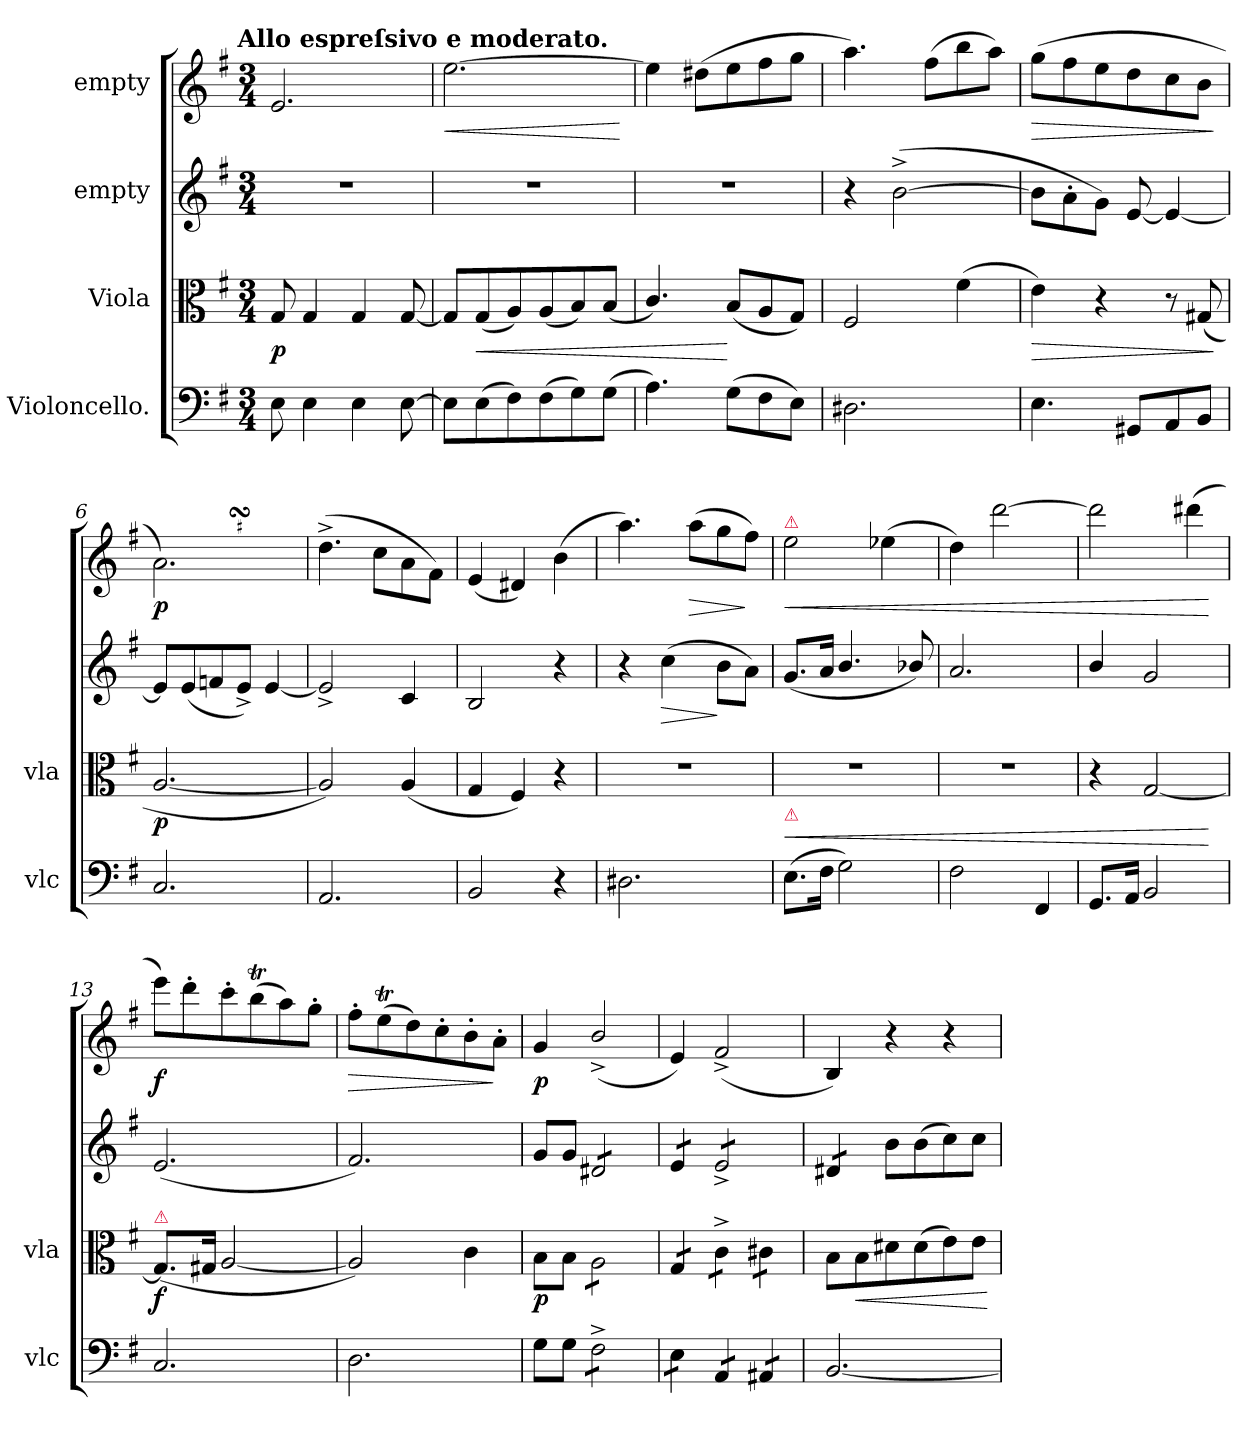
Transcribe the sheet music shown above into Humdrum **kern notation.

**kern	**dynam	**kern	**dynam	**kern	**dynam	**kern	**dynam
*part4	*part4	*part3	*part3	*part2	*part2	*part1	*part1
*staff4	*staff4	*staff3	*staff3	*staff2	*staff2	*staff1	*staff1
*I"Violoncello.	*	*I"Viola	*	*I"empty	*	*I"empty	*
*I'vlc	*	*I'vla	*	*	*	*	*
*clefF4	*	*clefC3	*	*clefG2	*	*clefG2	*
*k[f#]	*	*k[f#]	*	*k[f#]	*	*k[f#]	*
*e:	*	*e:	*	*e:	*	*e:	*
!!LO:TX:omd:t=Allo espreſsivo e moderato.
*M3/4	*	*M3/4	*	*M3/4	*	*M3/4	*
=1	=1	=1	=1	=1	=1	=1	=1
8E\	.	8G/	p	2.r	.	2.e/	.
4E\	.	4G/	.	.	.	.	.
4E\	.	4G/	.	.	.	.	.
[8E\	.	[8G/	.	.	.	.	.
=2	=2	=2	=2	=2	=2	=2	=2
!	!	!	!	!	!	!	!LO:HP:b
8E\L]	.	8G/L]	.	2.r	.	[2.ee\	<
!	!	!	!LO:HP:b	!	!	!	!
(8E\	.	(8G/	<	.	.	.	.
8F#\)	.	8A/)	.	.	.	.	.
(8F#\	.	(8A/	.	.	.	.	.
8G\)	.	8B/)	.	.	.	.	.
(8G\J	.	(8B/J	.	.	.	.	.
.	.	.	.	.	.	.	[
=3	=3	=3	=3	=3	=3	=3	=3
4.A\)	.	4.c/)	.	2.r	.	4ee\]	.
.	.	.	.	.	.	(8dd#X\L	.
(8G\L	.	(8B/L	[	.	.	8ee\	.
8F#\	.	8A/	.	.	.	8ff#\	.
8E\J)	.	8G/J)	.	.	.	8gg\J	.
=4	=4	=4	=4	=4	=4	=4	=4
2.D#X\	.	2F#/	.	4r	.	4.aa\)	.
.	.	.	.	([2b^<\	.	.	.
.	.	.	.	.	.	(8ff#\L	.
.	.	(4f#\	.	.	.	8bb\	.
.	.	.	.	.	.	8aa\J)	.
=5	=5	=5	=5	=5	=5	=5	=5
!	!	!	!LO:HP:b	!	!	!	!LO:HP:b
4.E\	.	4e\)	>	8b\L]	.	(8gg\L	>
.	.	.	.	8a'\	.	8ff#\	.
.	.	4r	.	8g\J)	.	8ee\	.
8GG#X/L	.	.	.	[8e/	.	8dd\	.
8AA/	.	8r	.	4e/_	.	8cc\	.
8BB/J	.	(>8G#X/	.	.	.	8b\J	.
.	.	.	]	.	.	.	]
=6	=6	=6	=6	=6	=6	=6	=6
!	!	!	!	!	!	!LO:TURN:lacc=#	!
2.C/	.	[2.A/	p	8e/L]	.	2.aSSs\)	p
.	.	.	.	(8e/	.	.	.
.	.	.	.	8fn/	.	.	.
.	.	.	.	8e^>/J)	.	.	.
.	.	.	.	[4e/	.	.	.
=7	=7	=7	=7	=7	=7	=7	=7
2.AA/	.	2A/])	.	2e^/]	.	(4.dd^<\	.
.	.	.	.	.	.	8cc\L	.
.	.	(4A/	.	4c/	.	8a\	.
.	.	.	.	.	.	8f#\J)	.
=8	=8	=8	=8	=8	=8	=8	=8
2BB/	.	4G/	.	2B/	.	(>4e/	.
.	.	4F#/)	.	.	.	4d#X/)	.
4r	.	4r	.	4r	.	(4b\	.
=9	=9	=9	=9	=9	=9	=9	=9
2.D#X\	.	2.r	.	4r	.	4.aa\)	.
!	!	!	!	!	!LO:HP:b	!	!
.	.	.	.	(4cc\	>	.	.
!	!	!	!	!	!	!	!LO:HP:b
.	.	.	.	.	.	(8aa\L	>
.	.	.	.	8b\L	]	8gg\	.
.	.	.	.	8a\J)	.	8ff#\J)	]
=10	=10	=10	=10	=10	=10	=10	=10
!	!	!	!	!	!	!LO:TX:a:color=crimson:t=⚠	!
!LO:TX:a:color=crimson:t=⚠	!	!	!	!	!	!	!
!	!LO:HP:a	!	!	!	!	!	!LO:HP:b
(8.E\L	<	2.r	.	(>8.g/L	.	2ee\	<
16F#\Jk	.	.	.	16a/Jk	.	.	.
2G\)	.	.	.	4.b/	.	.	.
.	.	.	.	.	.	(4ee-X\	.
.	.	.	.	8b-X/)	.	.	.
=11	=11	=11	=11	=11	=11	=11	=11
2F#\	.	2.r	.	2.a/	.	4dd\)	.
.	.	.	.	.	.	[2ddd\	.
4FF#/	.	.	.	.	.	.	.
=12	=12	=12	=12	=12	=12	=12	=12
8.GG/L	.	4r	.	4b/	.	2ddd\]	.
16AA/Jk	.	.	.	.	.	.	.
2BB/	.	[2G/	.	2g/	.	.	.
.	.	.	.	.	.	(4ddd#X\	.
.	[	.	.	.	.	.	[
=13	=13	=13	=13	=13	=13	=13	=13
!	!	!LO:TX:a:color=crimson:t=⚠	!	!	!	!	!
2.C/	.	(>8.G/L]	f	(2.e/	.	8eee\L)	f
.	.	.	.	.	.	8ddd'\	.
.	.	16G#X/Jk	.	.	.	.	.
.	.	[2A/	.	.	.	8ccc'\	.
.	.	.	.	.	.	(8bbt\	.
.	.	.	.	.	.	8aa\)	.
.	.	.	.	.	.	8gg'\J	.
=14	=14	=14	=14	=14	=14	=14	=14
!	!	!	!	!	!	!	!LO:HP:b
2.D\	.	2A/])	.	2.f#/)	.	8ff#'\L	>
.	.	.	.	.	.	(8eeT\	.
.	.	.	.	.	.	8dd\)	.
.	.	.	.	.	.	8cc'\	.
.	.	4c\	.	.	.	8b'\	.
.	.	.	.	.	.	8a'\J	]
=15	=15	=15	=15	=15	=15	=15	=15
8G\L	.	8B\L	p	8g/L	.	4g/	p
8G\J	.	8B\J	.	8g/J	.	.	.
*tremolo	*	*	*	*	*	*	*
*	*	*tremolo	*	*	*	*	*
*	*	*	*	*tremolo	*	*	*
8F#^\L	.	8A\L	.	8d#X/L	.	(2b^>/	.
8F#^\	.	8A\	.	8d#X/	.	.	.
8F#^\	.	8A\	.	8d#X/	.	.	.
8F#^\J	.	8A\J	.	8d#X/J	.	.	.
=16	=16	=16	=16	=16	=16	=16	=16
8E\L	.	8G/L	.	8e/L	.	4e/)	.
8E\J	.	8G/J	.	8e/J	.	.	.
8AA/L	.	8c^<\L	.	8e^/L	.	(2f#^>/	.
8AA/J	.	8c^<\J	.	8e^/	.	.	.
8AA#X/L	.	8c#X\L	.	8e^/	.	.	.
8AA#X/J	.	8c#X\J	.	8e^/J	.	.	.
*	*	*Xtremolo	*	*	*	*	*
*Xtremolo	*	*	*	*	*	*	*
=17	=17	=17	=17	=17	=17	=17	=17
[2.BB/	.	8B\L	.	8d#X/L	.	4B/)	.
!	!	!	!LO:HP:b	!	!	!	!
.	.	8B\	<	8d#X/J	.	.	.
*	*	*	*	*Xtremolo	*	*	*
.	.	8d#X\	.	8b\L	.	4r	.
.	.	(8d#\	.	(8b\	.	.	.
.	.	8e\)	.	8cc\)	.	4r	.
.	.	8e\J	.	8cc\J	.	.	.
.	.	.	[	.	.	.	.
=	=	=	=	=	=	=	=
*-	*-	*-	*-	*-	*-	*-	*-
